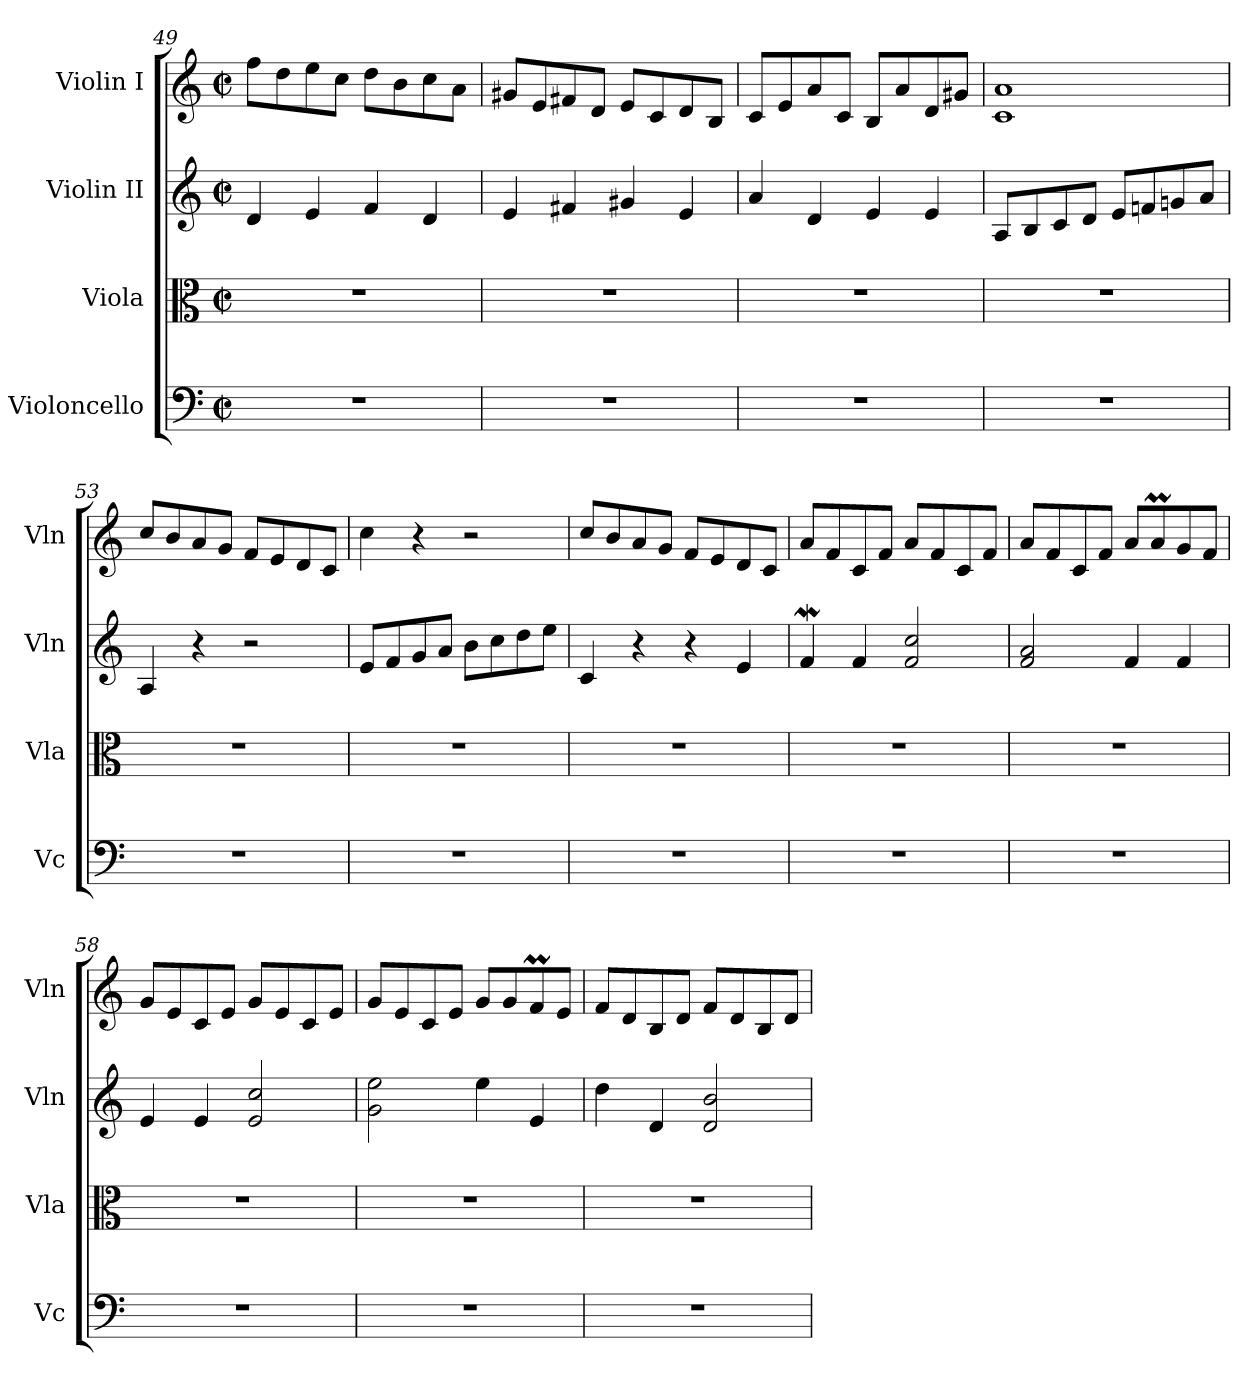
**kern	**kern	**kern	**kern
*part4	*part3	*part2	*part1
*staff4	*staff3	*staff2	*staff1
*I"Violoncello	*I"Viola	*I"Violin II	*I"Violin I
*I'Vc	*I'Vla	*I'Vln	*I'Vln
!!LO:LB:g=z
*clefF4	*clefC3	*clefG2	*clefG2
*k[]	*k[]	*k[]	*k[]
*M2/2	*M2/2	*M2/2	*M2/2
*met(c|)	*met(c|)	*met(c|)	*met(c|)
=49	=49	=49	=49
1r	1r	4d/	8ff\L
.	.	.	8dd\
.	.	4e/	8ee\
.	.	.	8cc\J
.	.	4f/	8dd\L
.	.	.	8b\
.	.	4d/	8cc\
.	.	.	8a\J
=50	=50	=50	=50
1r	1r	4e/	8g#X/L
.	.	.	8e/
.	.	4f#X/	8f#X/
.	.	.	8d/J
.	.	4g#X/	8e/L
.	.	.	8c/
.	.	4e/	8d/
.	.	.	8B/J
=51	=51	=51	=51
1r	1r	4a/	8c/L
.	.	.	8e/
.	.	4d/	8a/
.	.	.	8c/J
.	.	4e/	8B/L
.	.	.	8a/
.	.	4e/	8d/
.	.	.	8g#X/J
=52	=52	=52	=52
1r	1r	8A/L	1c 1a
.	.	8B/	.
.	.	8c/	.
.	.	8d/J	.
.	.	8e/L	.
.	.	8fn/	.
.	.	8gn/	.
.	.	8a/J	.
=53	=53	=53	=53
1r	1r	4A/	8cc/L
.	.	.	8b/
.	.	4r	8a/
.	.	.	8g/J
.	.	2r	8f/L
.	.	.	8e/
.	.	.	8d/
.	.	.	8c/J
!!LO:LB:g=z
=54	=54	=54	=54
1r	1r	8e/L	4cc\
.	.	8f/	.
.	.	8g/	4r
.	.	8a/J	.
.	.	8b\L	2r
.	.	8cc\	.
.	.	8dd\	.
.	.	8ee\J	.
=55	=55	=55	=55
1r	1r	4c/	8cc/L
.	.	.	8b/
.	.	4r	8a/
.	.	.	8g/J
.	.	4r	8f/L
.	.	.	8e/
.	.	4e/	8d/
.	.	.	8c/J
=56	=56	=56	=56
1r	1r	4fw/	8a/L
.	.	.	8f/
.	.	4f/	8c/
.	.	.	8f/J
.	.	2f/ 2cc/	8a/L
.	.	.	8f/
.	.	.	8c/
.	.	.	8f/J
=57	=57	=57	=57
1r	1r	2f/ 2a/	8a/L
.	.	.	8f/
.	.	.	8c/
.	.	.	8f/J
.	.	4f/	8a/L
.	.	.	8aM/
.	.	4f/	8g/
.	.	.	8f/J
=58	=58	=58	=58
1r	1r	4e/	8g/L
.	.	.	8e/
.	.	4e/	8c/
.	.	.	8e/J
.	.	2e/ 2cc/	8g/L
.	.	.	8e/
.	.	.	8c/
.	.	.	8e/J
!!LO:PB:g=z
=59	=59	=59	=59
1r	1r	2g\ 2ee\	8g/L
.	.	.	8e/
.	.	.	8c/
.	.	.	8e/J
.	.	4ee\	8g/L
.	.	.	8g/
.	.	4e/	8fM/
.	.	.	8e/J
=60	=60	=60	=60
1r	1r	4dd\	8f/L
.	.	.	8d/
.	.	4d/	8B/
.	.	.	8d/J
.	.	2d/ 2b/	8f/L
.	.	.	8d/
.	.	.	8B/
.	.	.	8d/J
=	=	=	=
*-	*-	*-	*-
